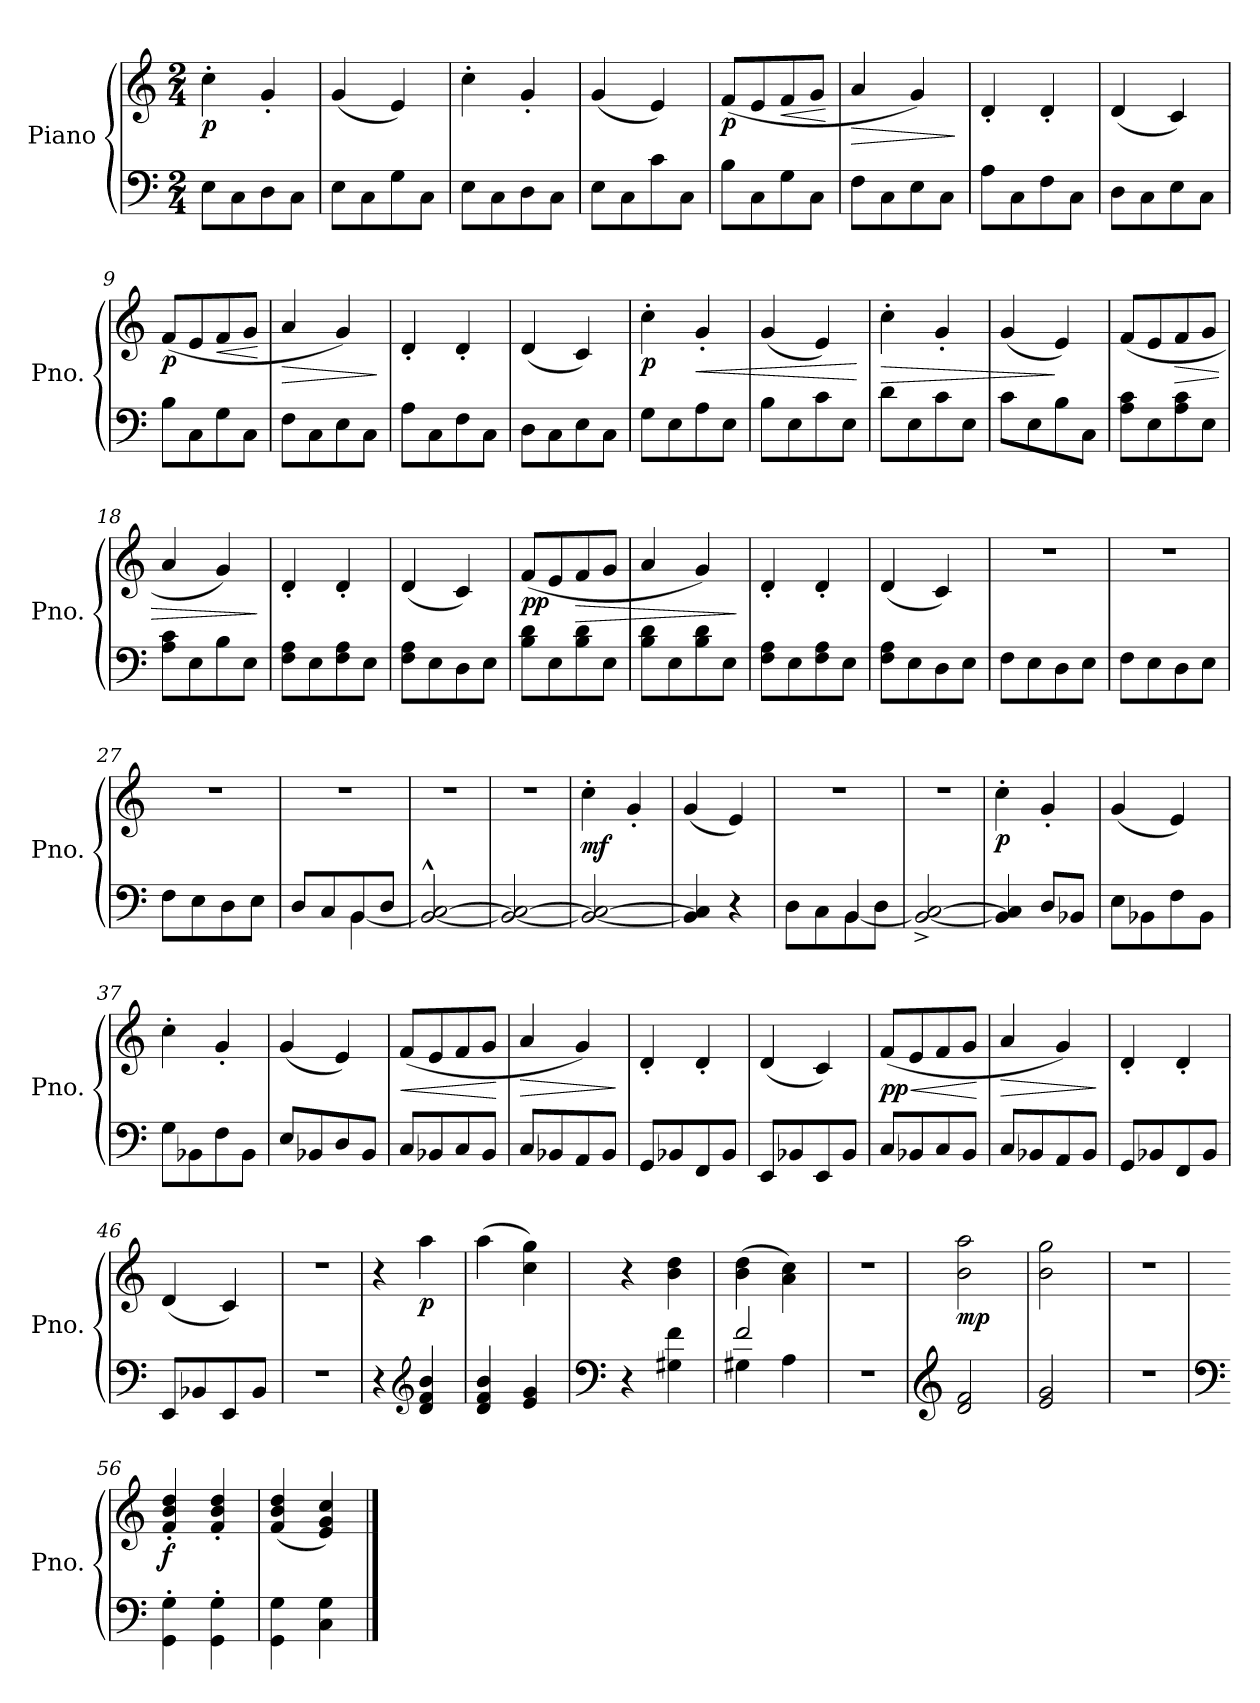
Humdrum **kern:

**kern	**kern	**dynam
*part1	*part1	*part1
*staff2	*staff1	*staff1/2
*I"Piano	*	*
*I'Pno.	*	*
*clefF4	*clefG2	*
*k[]	*k[]	*
*M2/4	*M2/4	*
*MM120	*MM120	*
=1	=1	=1
!	!	!LO:DY:b
8E\L	4cc'\	p
8C\	.	.
8D\	4g'/	.
8C\J	.	.
=2	=2	=2
8E\L	(<4g/	.
8C\	.	.
8G\	4e/)	.
8C\J	.	.
=3	=3	=3
8E\L	4cc'\	.
8C\	.	.
8D\	4g'/	.
8C\J	.	.
=4	=4	=4
8E\L	(<4g/	.
8C\	.	.
8c\	4e/)	.
8C\J	.	.
=5	=5	=5
!	!	!LO:DY:b
8B\L	(<8f/L	p
8C\	8e/	.
!	!	!LO:HP:b
8G\	8f/	<
8C\J	8g/J	.
.	.	[
=6	=6	=6
!	!	!LO:HP:b
8F\L	4a/	>
8C\	.	.
8E\	4g/)	.
8C\J	.	.
.	.	]
=7	=7	=7
8A\L	4d'/	.
8C\	.	.
8F\	4d'/	.
8C\J	.	.
=8	=8	=8
8D\L	(<4d/	.
8C\	.	.
8E\	4c/)	.
8C\J	.	.
=9	=9	=9
!	!	!LO:DY:b
8B\L	(<8f/L	p
8C\	8e/	.
!	!	!LO:HP:b
8G\	8f/	<
8C\J	8g/J	.
.	.	[
!!LO:LB:g=z
=10	=10	=10
!	!	!LO:HP:b
8F\L	4a/	>
8C\	.	.
8E\	4g/)	.
8C\J	.	.
.	.	]
=11	=11	=11
8A\L	4d'/	.
8C\	.	.
8F\	4d'/	.
8C\J	.	.
=12	=12	=12
8D\L	(<4d/	.
8C\	.	.
8E\	4c/)	.
8C\J	.	.
=13	=13	=13
!	!	!LO:DY:b
8G\L	4cc'\	p
8E\	.	.
!	!	!LO:HP:b
8A\	4g'/	<
8E\J	.	.
=14	=14	=14
8B\L	(<4g/	.
8E\	.	.
8c\	4e/)	.
8E\J	.	.
.	.	[
=15	=15	=15
!	!	!LO:HP:b
8d\L	4cc'\	>
8E\	.	.
8c\	4g'/	.
8E\J	.	.
=16	=16	=16
8c\L	(<4g/	.
8E\	.	.
8B\	4e/)	]
8C\J	.	.
=17	=17	=17
8A\ 8c\L	(<8f/L	.
8E\	8e/	.
!	!	!LO:HP:b
8A\ 8c\	8f/	>
8E\J	8g/J	.
=18	=18	=18
8A\ 8c\L	4a/	.
8E\	.	.
8B\	4g/)	.
8E\J	.	.
.	.	]
=19	=19	=19
8F\ 8A\L	4d'/	.
8E\	.	.
8F\ 8A\	4d'/	.
8E\J	.	.
!!LO:LB:g=z
=20	=20	=20
8F\ 8A\L	(<4d/	.
8E\	.	.
8D\	4c/)	.
8E\J	.	.
=21	=21	=21
!	!	!LO:DY:b
8B\ 8d\L	(<8f/L	pp
8E\	8e/	.
!	!	!LO:HP:b
8B\ 8d\	8f/	>
8E\J	8g/J	.
=22	=22	=22
8B\ 8d\L	4a/	.
8E\	.	.
8B\ 8d\	4g/)	.
8E\J	.	.
.	.	]
=23	=23	=23
8F\ 8A\L	4d'/	.
8E\	.	.
8F\ 8A\	4d'/	.
8E\J	.	.
=24	=24	=24
8F\ 8A\L	(<4d/	.
8E\	.	.
8D\	4c/)	.
8E\J	.	.
=25	=25	=25
8F\L	2r	.
8E\	.	.
8D\	.	.
8E\J	.	.
=26	=26	=26
8F\L	2r	.
8E\	.	.
8D\	.	.
8E\J	.	.
=27	=27	=27
8F\L	2r	.
8E\	.	.
8D\	.	.
8E\J	.	.
=28	=28	=28
*^	*	*
8D/L	4ryy	2r	.
8C/	.	.	.
8BB/	[4BB\	.	.
8D/J	.	.	.
*v	*v	*	*
=29	=29	=29
2BB/_^^ [2C/^^	2r	.
!!LO:LB:g=z
=30	=30	=30
2BB/_ 2C/_	2r	.
=31	=31	=31
!	!	!LO:DY:b
2BB/_ 2C/_	4cc'\	mf
.	4g'/	.
=32	=32	=32
4BB/] 4C/]	(<4g/	.
4r	4e/)	.
=33	=33	=33
*^	*	*
8D\L	4ryy	2r	.
8C\	.	.	.
8BB\	[4BB/	.	.
8D\J	.	.	.
*v	*v	*	*
=34	=34	=34
2BB/_^ [2C/^	2r	.
=35	=35	=35
!	!	!LO:DY:b
4BB/] 4C/]	4cc'\	p
8D/L	4g'/	.
8BB-X/J	.	.
=36	=36	=36
8E\L	(<4g/	.
8BB-X\	.	.
8F\	4e/)	.
8BB-\J	.	.
=37	=37	=37
8G\L	4cc'\	.
8BB-X\	.	.
8F\	4g'/	.
8BB-\J	.	.
=38	=38	=38
8E/L	(<4g/	.
8BB-X/	.	.
8D/	4e/)	.
8BB-/J	.	.
=39	=39	=39
!	!	!LO:HP:b
8C/L	(<8f/L	<
8BB-X/	8e/	.
8C/	8f/	.
8BB-/J	8g/J	.
.	.	[
!!LO:LB:g=z
=40	=40	=40
!	!	!LO:HP:b
8C/L	4a/	>
8BB-X/	.	.
8AA/	4g/)	.
8BB-/J	.	.
.	.	]
=41	=41	=41
8GG/L	4d'/	.
8BB-X/	.	.
8FF/	4d'/	.
8BB-/J	.	.
=42	=42	=42
8EE/L	(<4d/	.
8BB-X/	.	.
8EE/	4c/)	.
8BB-/J	.	.
=43	=43	=43
!	!	!LO:HP:b
!	!	!LO:DY:n=1:b
8C/L	(<8f/L	< pp
8BB-X/	8e/	.
8C/	8f/	.
8BB-/J	8g/J	.
.	.	[
=44	=44	=44
!	!	!LO:HP:b
8C/L	4a/	>
8BB-X/	.	.
8AA/	4g/)	.
8BB-/J	.	.
.	.	]
=45	=45	=45
8GG/L	4d'/	.
8BB-X/	.	.
8FF/	4d'/	.
8BB-/J	.	.
=46	=46	=46
8EE/L	(<4d/	.
8BB-X/	.	.
8EE/	4c/)	.
8BB-/J	.	.
=47	=47	=47
2r	2r	.
=48	=48	=48
4r	4r	.
*clefG2	*	*
!	!	!LO:DY:b
4d/ 4f/ 4b/	4aa\	p
!!LO:PB:g=z
=49	=49	=49
4d/ 4f/ 4b/	(>4aa\	.
4e/ 4g/	4cc\ 4gg\)	.
=50	=50	=50
*clefF4	*	*
4r	4r	.
4G#X\ 4f\	4b\ 4dd\	.
=51	=51	=51
*^	*	*
2f/	4G#X\	(>4b\ 4dd\	.
.	4A\	4a\ 4cc\)	.
*v	*v	*	*
=52	=52	=52
2r	2r	.
=53	=53	=53
*clefG2	*	*
!	!	!LO:DY:b
2d/ 2f/	2b\ 2aa\	mp
=54	=54	=54
2e/ 2g/	2b\ 2gg\	.
=55	=55	=55
2r	2r	.
=56	=56	=56
*clefF4	*	*
!	!	!LO:DY:b
4GG\' 4G\'	4f/' 4b/' 4dd/'	f
4GG\' 4G\'	4f/' 4b/' 4dd/'	.
=57	=57	=57
4GG\ 4G\	(<4f/ 4b/ 4dd/	.
4C\ 4G\	4e/ 4g/ 4cc/)	.
==	==	==
*-	*-	*-
